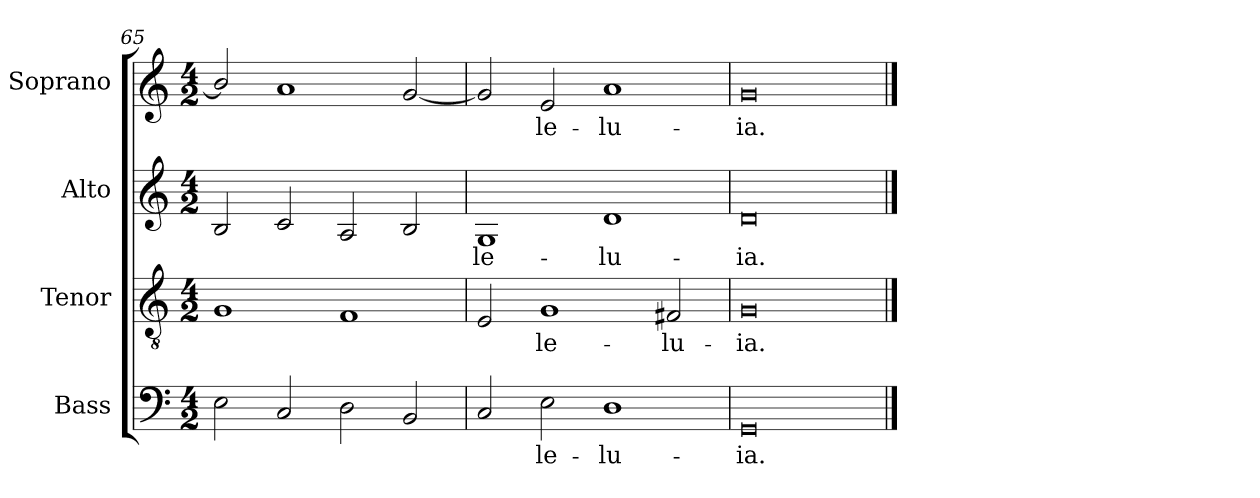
**kern	**text	**kern	**text	**kern	**text	**kern	**text
*part4	*part4	*part3	*part3	*part2	*part2	*part1	*part1
*staff4	*staff4	*staff3	*staff3	*staff2	*staff2	*staff1	*staff1
*I"Bass	*	*I"Tenor	*	*I"Alto	*	*I"Soprano	*
*I'B	*	*I'T	*	*I'A	*	*I'S	*
*clefF4	*	*clefGv2	*	*clefG2	*	*clefG2	*
*k[]	*	*k[]	*	*k[]	*	*k[]	*
*C:	*	*C:	*	*C:	*	*C:	*
*M4/2	*	*M4/2	*	*M4/2	*	*M4/2	*
=65	=65	=65	=65	=65	=65	=65	=65
2E	.	1G	.	2B	.	2b/]	.
2C/	.	.	.	2c	.	1a	.
2D	.	1F	.	2A	.	.	.
2BB	.	.	.	2B	.	[2g	.
=66	=66	=66	=66	=66	=66	=66	=66
!	!	!	!	!	!LO:LY:b	!	!
2C	.	2E	.	1G	le-	2g]	.
!	!LO:LY:b	!	!LO:LY:b	!	!	!	!LO:LY:b
2E	le-	1G	le-	.	.	2e	le-
!	!LO:LY:b	!	!	!	!LO:LY:b	!	!LO:LY:b
1D	-lu-	.	.	1d	-lu-	1a	-lu-
!	!	!	!LO:LY:b	!	!	!	!
.	.	2F#X	-lu-	.	.	.	.
=67	=67	=67	=67	=67	=67	=67	=67
!	!LO:LY:b	!	!LO:LY:b	!	!LO:LY:b	!	!LO:LY:b
0GG	-ia.	0G	-ia.	0d	-ia.	0g	-ia.
==	==	==	==	==	==	==	==
*-	*-	*-	*-	*-	*-	*-	*-
